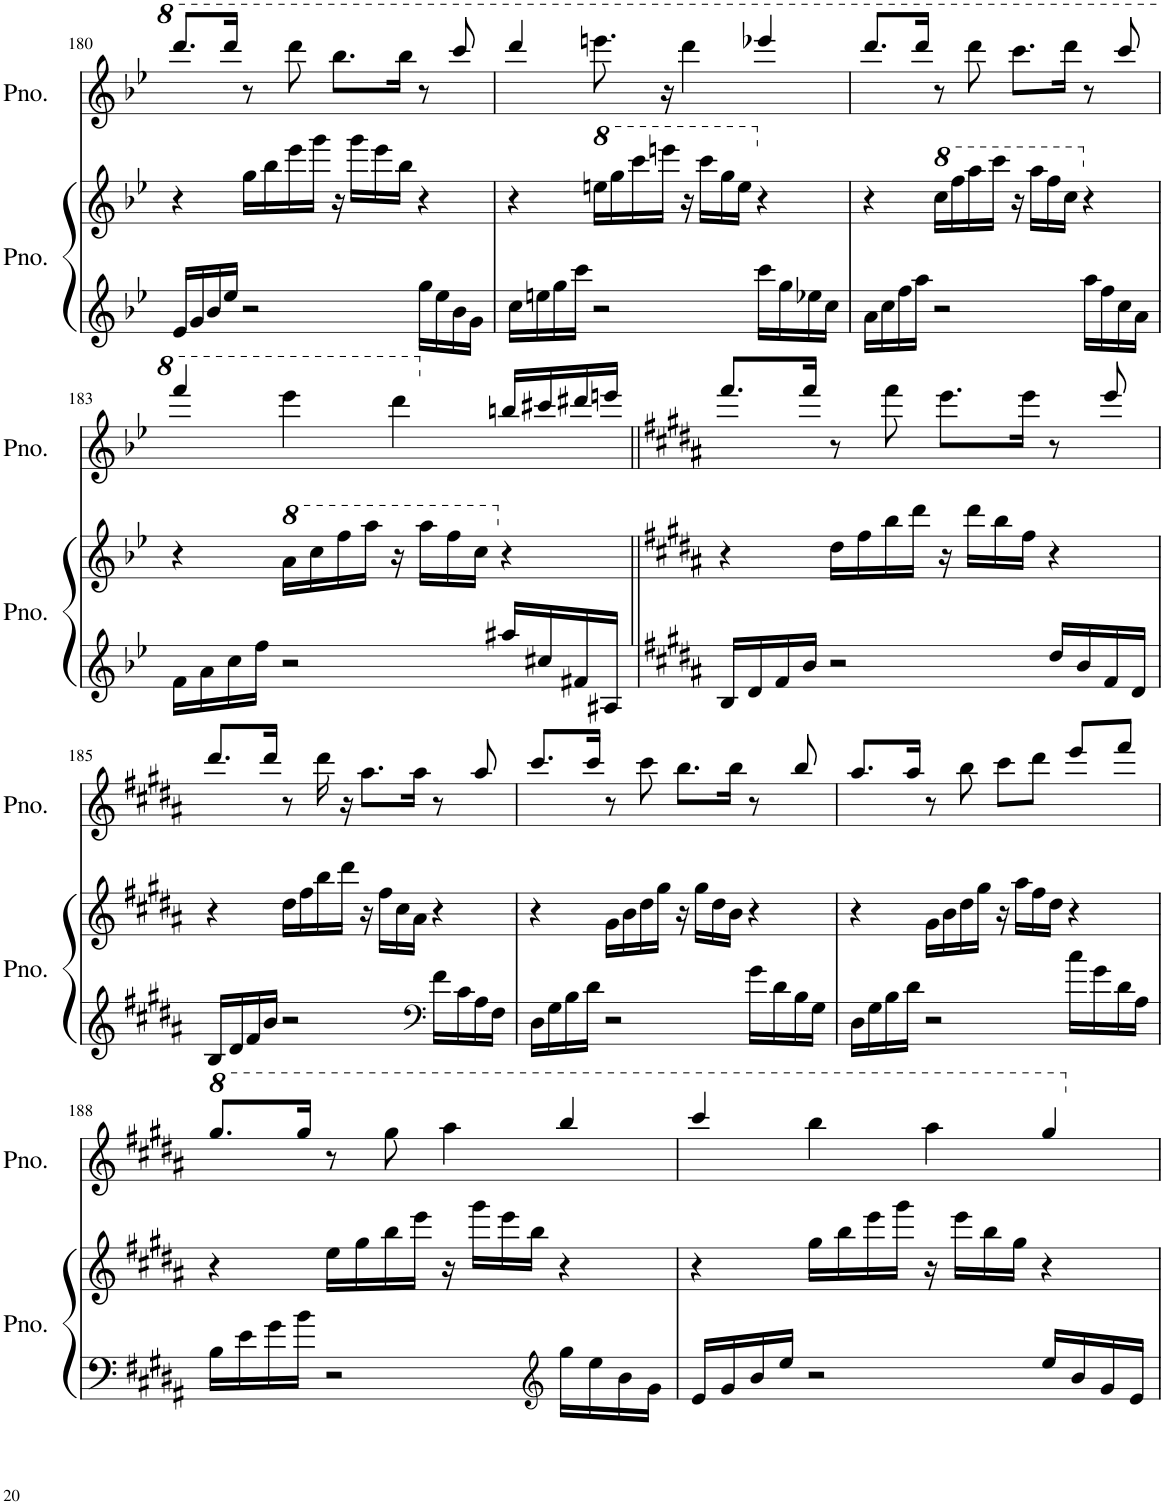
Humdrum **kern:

**kern	**kern	**kern
*part2	*part2	*part1
*staff3	*staff2	*staff1
*I"Piano	*	*I"Piano
*I'Pno.	*	*I'Pno.
!!LO:PB:g=z
*clefG2	*clefG2	*clefG2
*k[b-e-]	*k[b-e-]	*k[b-e-]
*M4/4	*M4/4	*M4/4
=180	=180	=180
16e-/LL	4r	8.dddd/L
16g/	.	.
16b-/	.	.
16ee-/JJ	.	16dddd/Jk
2r	16gg\LL	8r
.	16bb-\	.
.	16eee-\	8dddd\
.	16ggg\JJ	.
.	16r	8.bbb-\L
.	16ggg\LL	.
.	16eee-\	.
.	16bb-\JJ	16bbb-\Jk
16gg\LL	4r	8r
16ee-\	.	.
16b-\	.	8cccc/
16g\JJ	.	.
=181	=181	=181
16cc\LL	4r	4dddd/
16een\	.	.
16gg\	.	.
16ccc\JJ	.	.
*	*8va	*
2r	16eeen\LL	8.eeeen\
.	16ggg\	.
.	16cccc\	.
.	16eeeen\JJ	16r
.	16r	4dddd\
.	16cccc\LL	.
.	16ggg\	.
.	16eee\JJ	.
*	*X8va	*
16ccc\LL	4r	4eeee-X/
16gg\	.	.
16ee-X\	.	.
16cc\JJ	.	.
=182	=182	=182
16a\LL	4r	8.dddd/L
16cc\	.	.
16ff\	.	.
16aa\JJ	.	16dddd/Jk
*	*8va	*
2r	16ccc\LL	8r
.	16fff\	.
.	16aaa\	8dddd\
.	16cccc\JJ	.
.	16r	8.cccc\L
.	16aaa\LL	.
.	16fff\	.
.	16ccc\JJ	16dddd\Jk
*	*X8va	*
16aa\LL	4r	8r
16ff\	.	.
16cc\	.	8cccc/
16a\JJ	.	.
!!LO:LB:g=z
=183	=183	=183
16f\LL	4r	4ffff/
16a\	.	.
16cc\	.	.
16ff\JJ	.	.
*	*8va	*
2r	16aa\LL	4eeee-\
.	16ccc\	.
.	16fff\	.
.	16aaa\JJ	.
.	16r	4dddd\
.	16aaa\LL	.
.	16fff\	.
.	16ccc\JJ	.
*	*X8va	*
16aa#X/LL	4r	16bbn/LL
16cc#X/	.	16ccc#X/
16f#X/	.	16ddd#X/
16A#X/JJ	.	16eeen/JJ
=184||	=184||	=184||
*k[f#c#g#d#a#]	*k[f#c#g#d#a#]	*k[f#c#g#d#a#]
16B/LL	4r	8.fff#/L
16d#/	.	.
16f#/	.	.
16b/JJ	.	16fff#/Jk
2r	16dd#\LL	8r
.	16ff#\	.
.	16bb\	8fff#\
.	16ddd#\JJ	.
.	16r	8.eee\L
.	16ddd#\LL	.
.	16bb\	.
.	16ff#\JJ	16eee\Jk
16dd#/LL	4r	8r
16b/	.	.
16f#/	.	8eee/
16d#/JJ	.	.
!!LO:LB:g=z
=185	=185	=185
16B/LL	4r	8.ddd#/L
16d#/	.	.
16f#/	.	.
16b/JJ	.	16ddd#/Jk
2r	16dd#\LL	8r
.	16ff#\	.
.	16bb\	16ddd#\
.	16ddd#\JJ	16r
.	16r	8.aa#\L
.	16ff#\LL	.
.	16cc#\	.
.	16a#\JJ	16aa#\Jk
*clefF4	*	*
16f#\LL	4r	8r
16c#\	.	.
16A#\	.	8aa#/
16F#\JJ	.	.
=186	=186	=186
16D#\LL	4r	8.ccc#/L
16G#\	.	.
16B\	.	.
16d#\JJ	.	16ccc#/Jk
2r	16g#\LL	8r
.	16b\	.
.	16dd#\	8ccc#\
.	16gg#\JJ	.
.	16r	8.bb\L
.	16gg#\LL	.
.	16dd#\	.
.	16b\JJ	16bb\Jk
16g#\LL	4r	8r
16d#\	.	.
16B\	.	8bb/
16G#\JJ	.	.
=187	=187	=187
16D#\LL	4r	8.aa#/L
16G#\	.	.
16B\	.	.
16d#\JJ	.	16aa#/Jk
2r	16g#\LL	8r
.	16b\	.
.	16dd#\	8bb\
.	16gg#\JJ	.
.	16r	8ccc#\L
.	16aa#\LL	.
.	16ff#\	8ddd#\J
.	16dd#\JJ	.
16cc#\LL	4r	8eee/L
16g#\	.	.
16d#\	.	8fff#/J
16A#\JJ	.	.
!!LO:LB:g=z
=188	=188	=188
*	*	*8va
16B\LL	4r	8.ggg#/L
16e\	.	.
16g#\	.	.
16b\JJ	.	16ggg#/Jk
2r	16ee\LL	8r
.	16gg#\	.
.	16bb\	8ggg#\
.	16eee\JJ	.
.	16r	4aaa#\
.	16ggg#\LL	.
.	16eee\	.
.	16bb\JJ	.
*clefG2	*	*
16gg#\LL	4r	4bbb/
16ee\	.	.
16b\	.	.
16g#\JJ	.	.
=189	=189	=189
16e/LL	4r	4cccc#/
16g#/	.	.
16b/	.	.
16ee/JJ	.	.
2r	16gg#\LL	4bbb\
.	16bb\	.
.	16eee\	.
.	16ggg#\JJ	.
.	16r	4aaa#\
.	16eee\LL	.
.	16bb\	.
.	16gg#\JJ	.
16ee/LL	4r	4ggg#/
16b/	.	.
16g#/	.	.
16e/JJ	.	.
*	*	*X8va
=	=	=
*-	*-	*-
